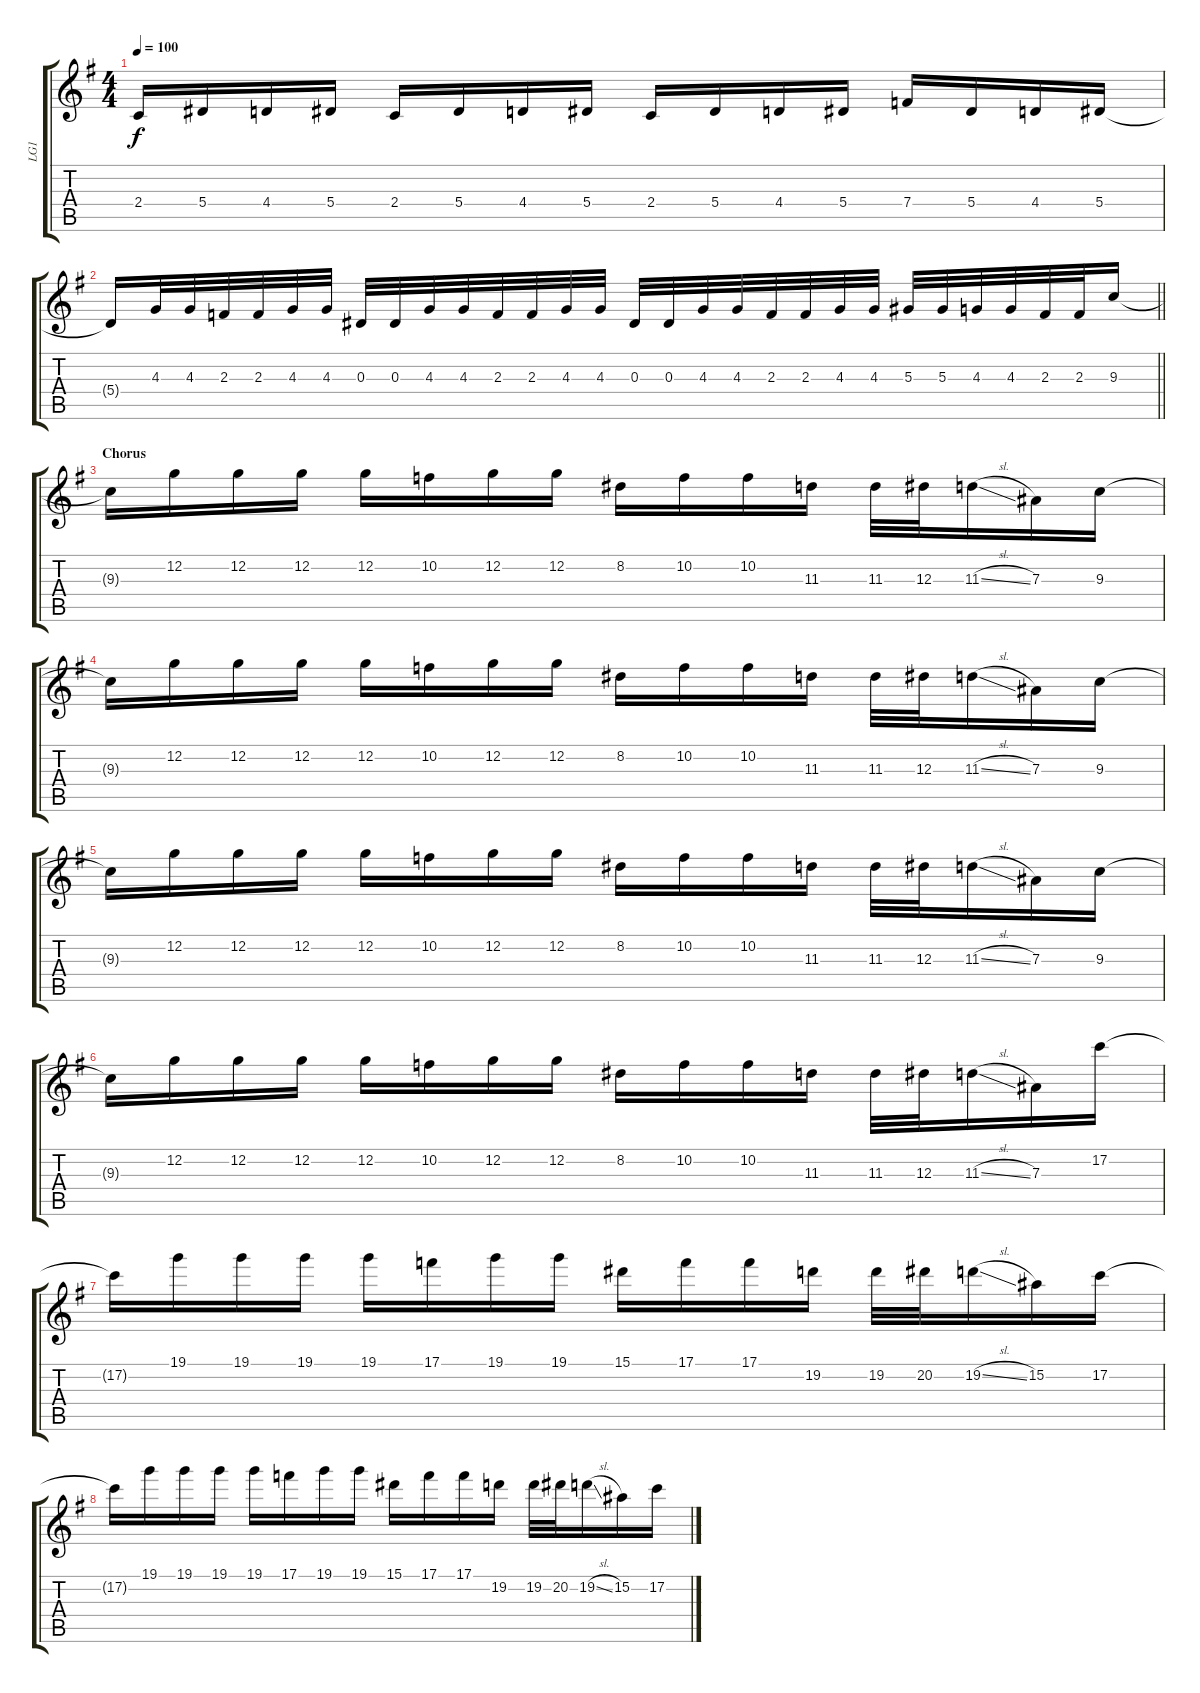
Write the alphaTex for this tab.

\track ("LG1" "LG1") {instrument distortionguitar}
\staff {score tabs}
\tuning (C4 G3 Eb3 Bb2 F2 C2) {hide}
\ts (4 4)
\tempo 100
\clef g2
\ks eminor
2.4{t}.16{dy f} 5.4.16 4.4.16 5.4.16 2.4.16 5.4.16 4.4.16 5.4.16 2.4.16 5.4.16 4.4.16 5.4.16 7.4.16 5.4.16 4.4.16 5.4.16 |
\barLineRight lightlight
5.4{t}.16 4.3.32 4.3.32 2.3.32 2.3.32 4.3.32 4.3.32 0.3.32 0.3.32 4.3.32 4.3.32 2.3.32 2.3.32 4.3.32 4.3.32 0.3.32 0.3.32 4.3.32 4.3.32 2.3.32 2.3.32 4.3.32 4.3.32 5.3.32 5.3.32 4.3.32 4.3.32 2.3.32 2.3.32 9.3.16{balance 0} |
\section ("" "Chorus")
9.3{t}.16 12.2.16 12.2.16 12.2.16 12.2.16 10.2.16 12.2.16 12.2.16 8.2.16 10.2.16 10.2.16 11.3.16 11.3.32 12.3.32 11.3{sl}.16 7.3.16 9.3.16 |
9.3{t}.16 12.2.16 12.2.16 12.2.16 12.2.16 10.2.16 12.2.16 12.2.16 8.2.16 10.2.16 10.2.16 11.3.16 11.3.32 12.3.32 11.3{sl}.16 7.3.16 9.3.16 |
9.3{t}.16 12.2.16 12.2.16 12.2.16 12.2.16 10.2.16 12.2.16 12.2.16 8.2.16 10.2.16 10.2.16 11.3.16 11.3.32 12.3.32 11.3{sl}.16 7.3.16 9.3.16 |
9.3{t}.16 12.2.16 12.2.16 12.2.16 12.2.16 10.2.16 12.2.16 12.2.16 8.2.16 10.2.16 10.2.16 11.3.16 11.3.32 12.3.32 11.3{sl}.16 7.3.16 17.2.16 |
17.2{t}.16 19.1.16 19.1.16 19.1.16 19.1.16 17.1.16 19.1.16 19.1.16 15.1.16 17.1.16 17.1.16 19.2.16 19.2.32 20.2.32 19.2{sl}.16 15.2.16 17.2.16 |
17.2{t}.16 19.1.16 19.1.16 19.1.16 19.1.16 17.1.16 19.1.16 19.1.16 15.1.16 17.1.16 17.1.16 19.2.16 19.2.32 20.2.32 19.2{sl}.16 15.2.16 17.2.16
